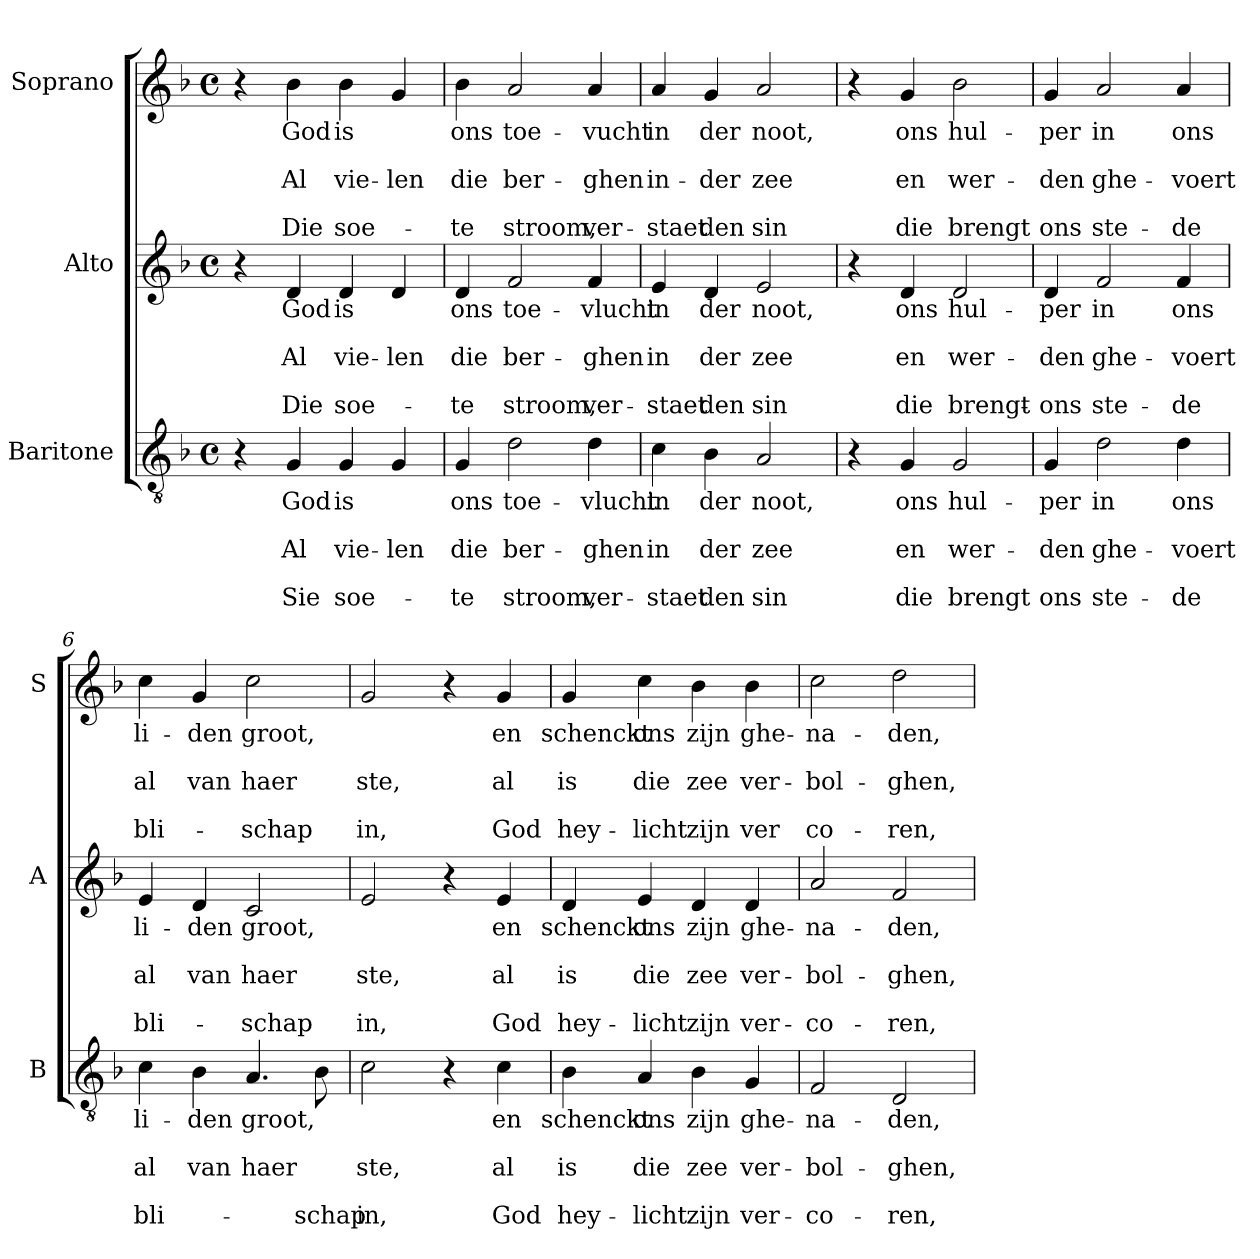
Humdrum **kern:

**kern	**text	**text	**text	**text	**text	**kern	**text	**text	**text	**text	**text	**kern	**text	**text	**text	**text	**text
*part3	*part3	*part3	*part3	*part3	*part3	*part2	*part2	*part2	*part2	*part2	*part2	*part1	*part1	*part1	*part1	*part1	*part1
*staff3	*staff3	*staff3	*staff3	*staff3	*staff3	*staff2	*staff2	*staff2	*staff2	*staff2	*staff2	*staff1	*staff1	*staff1	*staff1	*staff1	*staff1
*I"Baritone	*	*	*	*	*	*I"Alto	*	*	*	*	*	*I"Soprano	*	*	*	*	*
*I'B	*	*	*	*	*	*I'A	*	*	*	*	*	*I'S	*	*	*	*	*
*clefGv2	*	*	*	*	*	*clefG2	*	*	*	*	*	*clefG2	*	*	*	*	*
*k[b-]	*	*	*	*	*	*k[b-]	*	*	*	*	*	*k[b-]	*	*	*	*	*
*F:	*	*	*	*	*	*F:	*	*	*	*	*	*F:	*	*	*	*	*
*M4/4	*	*	*	*	*	*M4/4	*	*	*	*	*	*M4/4	*	*	*	*	*
*met(c)	*	*	*	*	*	*met(c)	*	*	*	*	*	*met(c)	*	*	*	*	*
=1	=1	=1	=1	=1	=1	=1	=1	=1	=1	=1	=1	=1	=1	=1	=1	=1	=1
4r	.	.	.	.	.	4r	.	.	.	.	.	4r	.	.	.	.	.
!	!LO:LY:b	!	!LO:LY:b	!	!LO:LY:b	!	!LO:LY:b	!	!LO:LY:b	!	!LO:LY:b	!	!LO:LY:b	!	!LO:LY:b	!	!LO:LY:b
4G/	God	.	Al	.	Sie	4d/	God	.	Al	.	Die	4b-\	God	.	Al	.	Die
!	!LO:LY:b	!	!LO:LY:b	!	!LO:LY:b	!	!LO:LY:b	!	!LO:LY:b	!	!LO:LY:b	!	!LO:LY:b	!	!LO:LY:b	!	!LO:LY:b
4G/	is	.	vie-	.	soe-	4d/	is	.	vie-	.	soe-	4b-\	is	.	vie-	.	soe-
!	!	!	!LO:LY:b	!	!	!	!	!	!LO:LY:b	!	!	!	!	!	!LO:LY:b	!	!
4G/	.	.	-len	.	.	4d/	.	.	-len	.	.	4g/	.	.	-len	.	.
=2	=2	=2	=2	=2	=2	=2	=2	=2	=2	=2	=2	=2	=2	=2	=2	=2	=2
!	!LO:LY:b	!	!LO:LY:b	!	!LO:LY:b	!	!LO:LY:b	!	!LO:LY:b	!	!LO:LY:b	!	!LO:LY:b	!	!LO:LY:b	!	!LO:LY:b
4G/	ons	.	die	.	-te	4d/	ons	.	die	.	-te	4b-\	ons	.	die	.	-te
!	!LO:LY:b	!	!LO:LY:b	!	!LO:LY:b	!	!LO:LY:b	!	!LO:LY:b	!	!LO:LY:b	!	!LO:LY:b	!	!LO:LY:b	!	!LO:LY:b
2d\	toe-	.	ber-	.	stroom,	2f/	toe-	.	ber-	.	stroom,	2a/	toe-	.	ber-	.	stroom,
!	!LO:LY:b	!	!LO:LY:b	!	!LO:LY:b	!	!LO:LY:b	!	!LO:LY:b	!	!LO:LY:b	!	!LO:LY:b	!	!LO:LY:b	!	!LO:LY:b
4d\	-vlucht	.	-ghen	.	ver-	4f/	-vlucht	.	-ghen	.	ver-	4a/	-vucht	.	-ghen	.	ver-
=3	=3	=3	=3	=3	=3	=3	=3	=3	=3	=3	=3	=3	=3	=3	=3	=3	=3
!	!LO:LY:b	!	!LO:LY:b	!	!LO:LY:b	!	!LO:LY:b	!	!LO:LY:b	!	!LO:LY:b	!	!LO:LY:b	!	!LO:LY:b	!	!LO:LY:b
4c\	in	.	in	.	-staet	4e/	in	.	in	.	-staet	4a/	in	.	in-	.	-staet
!	!LO:LY:b	!	!LO:LY:b	!	!LO:LY:b	!	!LO:LY:b	!	!LO:LY:b	!	!LO:LY:b	!	!LO:LY:b	!	!LO:LY:b	!	!LO:LY:b
4B-\	der	.	der	.	den	4d/	der	.	der	.	den	4g/	der	.	-der	.	den
!	!LO:LY:b	!	!LO:LY:b	!	!LO:LY:b	!	!LO:LY:b	!	!LO:LY:b	!	!LO:LY:b	!	!LO:LY:b	!	!LO:LY:b	!	!LO:LY:b
2A/	noot,	.	zee	.	sin	2e/	noot,	.	zee	.	sin	2a/	noot,	.	zee	.	sin
=4	=4	=4	=4	=4	=4	=4	=4	=4	=4	=4	=4	=4	=4	=4	=4	=4	=4
4r	.	.	.	.	.	4r	.	.	.	.	.	4r	.	.	.	.	.
!	!LO:LY:b	!	!LO:LY:b	!	!LO:LY:b	!	!LO:LY:b	!	!LO:LY:b	!	!LO:LY:b	!	!LO:LY:b	!	!LO:LY:b	!	!LO:LY:b
4G/	ons	.	en	.	die	4d/	ons	.	en	.	die	4g/	ons	.	en	.	die
!	!LO:LY:b	!	!LO:LY:b	!	!LO:LY:b	!	!LO:LY:b	!	!LO:LY:b	!	!LO:LY:b	!	!LO:LY:b	!	!LO:LY:b	!	!LO:LY:b
2G/	hul-	.	wer-	.	brengt	2d/	hul-	.	wer-	.	brengt-	2b-\	hul-	.	wer-	.	brengt
!!LO:LB:g=z
=5	=5	=5	=5	=5	=5	=5	=5	=5	=5	=5	=5	=5	=5	=5	=5	=5	=5
!	!LO:LY:b	!	!LO:LY:b	!	!LO:LY:b	!	!LO:LY:b	!	!LO:LY:b	!	!LO:LY:b	!	!LO:LY:b	!	!LO:LY:b	!	!LO:LY:b
4G/	-per	.	-den	.	ons	4d/	-per	.	-den	.	-ons	4g/	-per	.	-den	.	ons
!	!LO:LY:b	!	!LO:LY:b	!	!LO:LY:b	!	!LO:LY:b	!	!LO:LY:b	!	!LO:LY:b	!	!LO:LY:b	!	!LO:LY:b	!	!LO:LY:b
2d\	in	.	ghe-	.	ste-	2f/	in	.	ghe-	.	ste-	2a/	in	.	ghe-	.	ste-
!	!LO:LY:b	!	!LO:LY:b	!	!LO:LY:b	!	!LO:LY:b	!	!LO:LY:b	!	!LO:LY:b	!	!LO:LY:b	!	!LO:LY:b	!	!LO:LY:b
4d\	ons	.	-voert	.	-de	4f/	ons	.	-voert	.	-de	4a/	ons	.	-voert	.	-de
=6	=6	=6	=6	=6	=6	=6	=6	=6	=6	=6	=6	=6	=6	=6	=6	=6	=6
!	!LO:LY:b	!	!LO:LY:b	!	!LO:LY:b	!	!LO:LY:b	!	!LO:LY:b	!	!LO:LY:b	!	!LO:LY:b	!	!LO:LY:b	!	!LO:LY:b
4c\	li-	.	al	.	bli-	4e/	li-	.	al	.	bli-	4cc\	li-	.	al	.	bli-
!	!LO:LY:b	!	!LO:LY:b	!	!	!	!LO:LY:b	!	!LO:LY:b	!	!	!	!LO:LY:b	!	!LO:LY:b	!	!
4B-\	-den	.	van	.	.	4d/	-den	.	van	.	.	4g/	-den	.	van	.	.
!	!LO:LY:b	!	!LO:LY:b	!	!	!	!LO:LY:b	!	!LO:LY:b	!	!LO:LY:b	!	!LO:LY:b	!	!LO:LY:b	!	!LO:LY:b
4.A/	groot,	.	haer	.	.	2c/	groot,	.	haer	.	-schap	2cc\	groot,	.	haer	.	-schap
!	!	!	!	!	!LO:LY:b	!	!	!	!	!	!	!	!	!	!	!	!
8B-\	.	.	.	.	-schap	.	.	.	.	.	.	.	.	.	.	.	.
=7	=7	=7	=7	=7	=7	=7	=7	=7	=7	=7	=7	=7	=7	=7	=7	=7	=7
!	!	!	!LO:LY:b	!	!LO:LY:b	!	!	!	!LO:LY:b	!	!LO:LY:b	!	!	!	!LO:LY:b	!	!LO:LY:b
2c\	.	.	ste,	.	in,	2e/	.	.	ste,	.	in,	2g/	.	.	ste,	.	in,
4r	.	.	.	.	.	4r	.	.	.	.	.	4r	.	.	.	.	.
!	!LO:LY:b	!	!LO:LY:b	!	!LO:LY:b	!	!LO:LY:b	!	!LO:LY:b	!	!LO:LY:b	!	!LO:LY:b	!	!LO:LY:b	!	!LO:LY:b
4c\	en	.	al	.	God	4e/	en	.	al	.	God	4g/	en	.	al	.	God
=8	=8	=8	=8	=8	=8	=8	=8	=8	=8	=8	=8	=8	=8	=8	=8	=8	=8
!	!LO:LY:b	!	!LO:LY:b	!	!LO:LY:b	!	!LO:LY:b	!	!LO:LY:b	!	!LO:LY:b	!	!LO:LY:b	!	!LO:LY:b	!	!LO:LY:b
4B-\	schenckt	.	is	.	hey-	4d/	schenckt	.	is	.	hey-	4g/	schenckt	.	is	.	hey-
!	!LO:LY:b	!	!LO:LY:b	!	!LO:LY:b	!	!LO:LY:b	!	!LO:LY:b	!	!LO:LY:b	!	!LO:LY:b	!	!LO:LY:b	!	!LO:LY:b
4A/	ons	.	die	.	-licht	4e/	ons	.	die	.	-licht	4cc\	ons	.	die	.	-licht
!	!LO:LY:b	!	!LO:LY:b	!	!LO:LY:b	!	!LO:LY:b	!	!LO:LY:b	!	!LO:LY:b	!	!LO:LY:b	!	!LO:LY:b	!	!LO:LY:b
4B-\	zijn	.	zee	.	zijn	4d/	zijn	.	zee	.	zijn	4b-\	zijn	.	zee	.	zijn
!	!LO:LY:b	!	!LO:LY:b	!	!LO:LY:b	!	!LO:LY:b	!	!LO:LY:b	!	!LO:LY:b	!	!LO:LY:b	!	!LO:LY:b	!	!LO:LY:b
4G/	ghe-	.	ver-	.	ver-	4d/	ghe-	.	ver-	.	ver-	4b-\	ghe-	.	ver-	.	ver
=9	=9	=9	=9	=9	=9	=9	=9	=9	=9	=9	=9	=9	=9	=9	=9	=9	=9
!	!LO:LY:b	!	!LO:LY:b	!	!LO:LY:b	!	!LO:LY:b	!	!LO:LY:b	!	!LO:LY:b	!	!LO:LY:b	!	!LO:LY:b	!	!LO:LY:b
2F/	-na-	.	-bol-	.	-co-	2a/	-na-	.	-bol-	.	-co-	2cc\	-na-	.	-bol-	.	co-
!	!LO:LY:b	!	!LO:LY:b	!	!LO:LY:b	!	!LO:LY:b	!	!LO:LY:b	!	!LO:LY:b	!	!LO:LY:b	!	!LO:LY:b	!	!LO:LY:b
2D/	-den,	.	-ghen,	.	-ren,	2f/	-den,	.	-ghen,	.	-ren,	2dd\	-den,	.	-ghen,	.	-ren,
=	=	=	=	=	=	=	=	=	=	=	=	=	=	=	=	=	=
*-	*-	*-	*-	*-	*-	*-	*-	*-	*-	*-	*-	*-	*-	*-	*-	*-	*-
